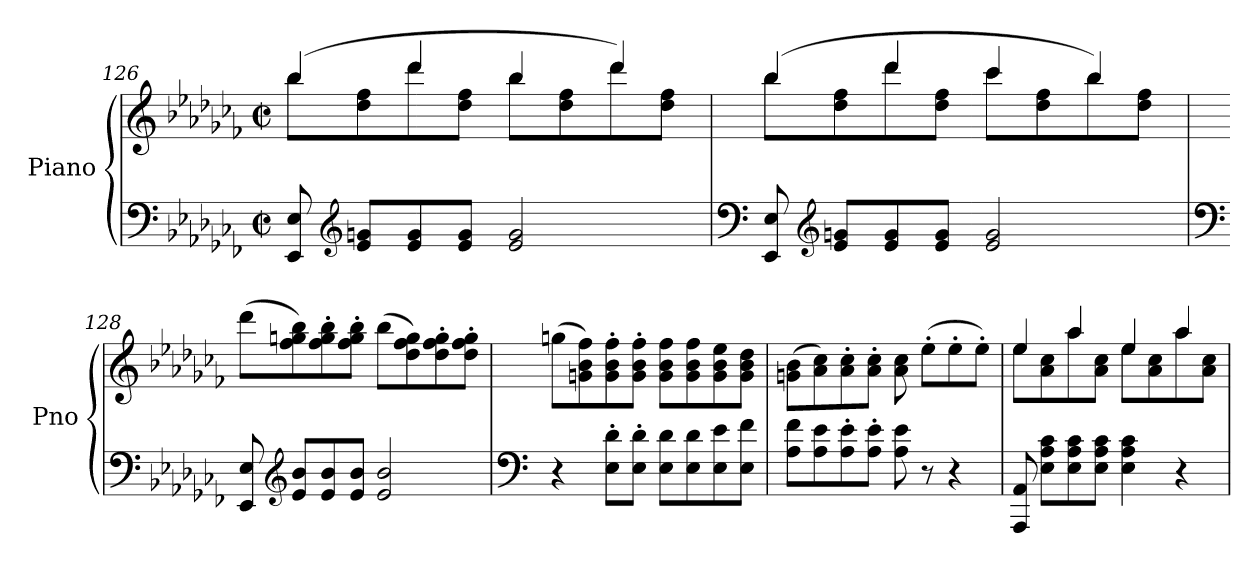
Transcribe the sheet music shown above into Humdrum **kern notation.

**kern	**kern
*part1	*part1
*staff2	*staff1
*I"Piano	*
*I'Pno	*
*clefF4	*clefG2
*k[b-e-a-d-g-c-f-]	*k[b-e-a-d-g-c-f-]
*M2/2	*M2/2
*met(c|)	*met(c|)
=126	=126
*	*^
8EE-/ 8E-/	(4bb-/	8bb-\L
*clefG2	*	*
8e-/ 8gn/L	.	8dd-\ 8ff-\
8e-/ 8g/	4ddd-/	8ddd-\
8e-/ 8g/J	.	8dd-\ 8ff-\J
2e-/ 2g/	4bb-/	8bb-\L
.	.	8dd-\ 8ff-\
.	4ddd-/)	8ddd-\
.	.	8dd-\ 8ff-\J
!!LO:LB:g=z	!!
=127	=127	=127
*clefF4	*	*
8EE-/ 8E-/	(4bb-/	8bb-\L
*clefG2	*	*
8e-/ 8gn/L	.	8dd-\ 8ff-\
8e-/ 8g/	4ddd-/	8ddd-\
8e-/ 8g/J	.	8dd-\ 8ff-\J
2e-/ 2g/	4ccc-/	8ccc-\L
.	.	8dd-\ 8ff-\
.	4bb-/)	8bb-\
.	.	8dd-\ 8ff-\J
*	*v	*v
=128	=128
*clefF4	*
8EE-/ 8E-/	(8ddd-\L
*clefG2	*
8e-/ 8b-/L	8ff-\ 8ggn\ 8bb-\)
8e-/ 8b-/	8ff-\' 8gg\' 8bb-\'
8e-/ 8b-/J	8ff-\' 8gg\' 8bb-\'J
2e-/ 2b-/	(8bb-\L
.	8dd-\ 8ff-\ 8gg\)
.	8dd-\' 8ff-\' 8gg\'
.	8dd-\' 8ff-\' 8gg\'J
=129	=129
*clefF4	*
4r	(8ggn\L
.	8gn\ 8b-\ 8ff-\)
8E-\' 8d-\'L	8g\' 8b-\' 8ff-\'
8E-\' 8d-\'J	8g\' 8b-\' 8ff-\'J
8E-\ 8d-\L	8g\ 8b-\ 8ff-\L
8E-\ 8d-\	8g\ 8b-\ 8ff-\
8E-\ 8e-\	8g\ 8b-\ 8ee-\
8E-\ 8f-\J	8g\ 8b-\ 8dd-\J
=130	=130
8A-\ 8f-\L	(8gn\ 8b-\L
8A-\ 8e-\	8a-\ 8cc-\)
8A-\' 8e-\'	8a-\' 8cc-\'
8A-\' 8e-\'J	8a-\' 8cc-\'J
8A-\ 8e-\	8a-\ 8cc-\
8r	(8ee-'\L
4r	8ee-'\
.	8ee-'\J)
=131	=131
*	*^
8AAA-/ 8AA-/	4ee-/	8ee-\L
8E-\ 8A-\ 8c-\L	.	8a-\ 8cc-\
8E-\ 8A-\ 8c-\	4aa-/	8aa-\
8E-\ 8A-\ 8c-\J	.	8a-\ 8cc-\J
4E-\ 4A-\ 4c-\	4ee-/	8ee-\L
.	.	8a-\ 8cc-\
4r	4aa-/	8aa-\
.	.	8a-\ 8cc-\J
*	*v	*v
=	=
*-	*-
